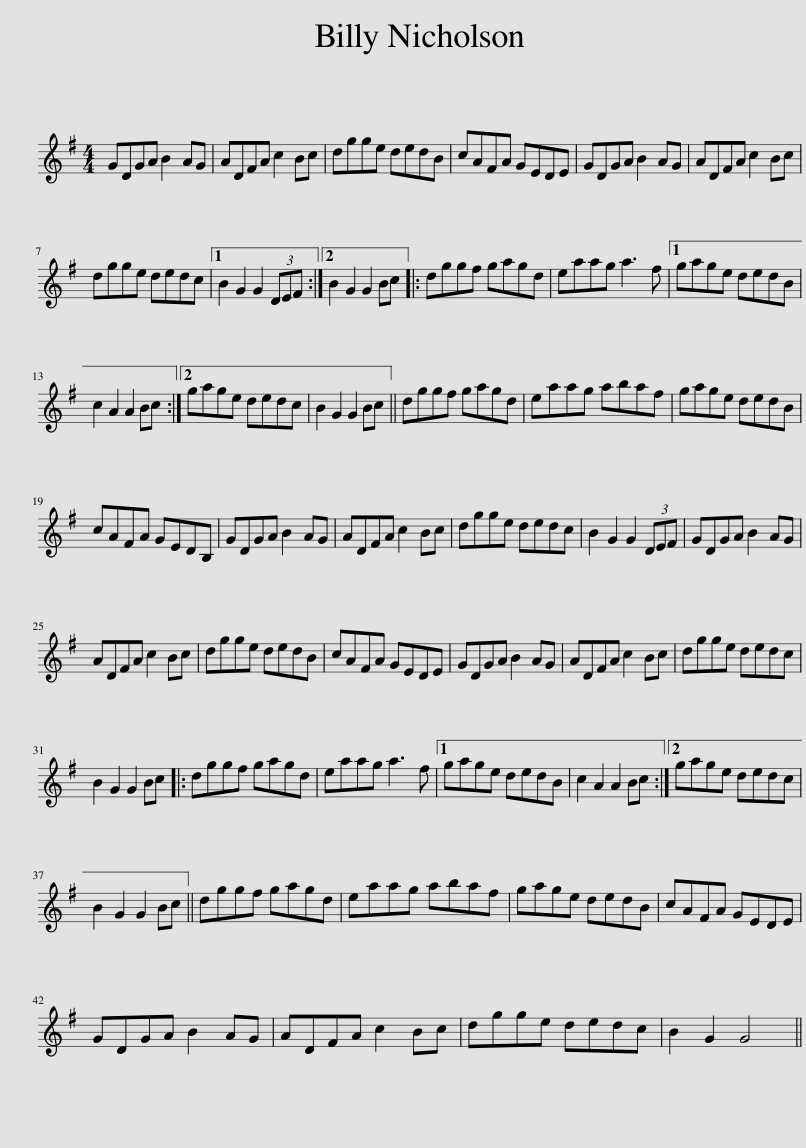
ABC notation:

X:1
L:1/8
M:4/4
I:linebreak $
K:G
V:1 treble
V:1
 GDGA B2 AG | ADFA c2 Bc | dgge dedB | cAFA GEDE | GDGA B2 AG | %5
 ADFA c2 Bc |$ dgge dedc |1 B2 G2 G2 (3DEF :|2 B2 G2 G2 Bc |: dggf gagd | %10
 eaag a3 f |1 gage dedB |$ c2 A2 A2 Bc :|2 gage dedc | B2 G2 G2 Bc || %15
 dggf gagd | eaag abaf | gage dedB |$ cAFA GEDB, | GDGA B2 AG | %20
 ADFA c2 Bc | dgge dedc | B2 G2 G2 (3DEF | GDGA B2 AG |$ ADFA c2 Bc | %25
 dgge dedB | cAFA GEDE | GDGA B2 AG | ADFA c2 Bc | dgge dedc |$ %30
 B2 G2 G2 Bc |: dggf gagd | eaag a3 f |1 gage dedB | c2 A2 A2 Bc :|2 %35
 gage dedc |$ B2 G2 G2 Bc || dggf gagd | eaag abaf | gage dedB | %40
 cAFA GEDE |$ GDGA B2 AG | ADFA c2 Bc | dgge dedc | B2 G2 G4 || %45
